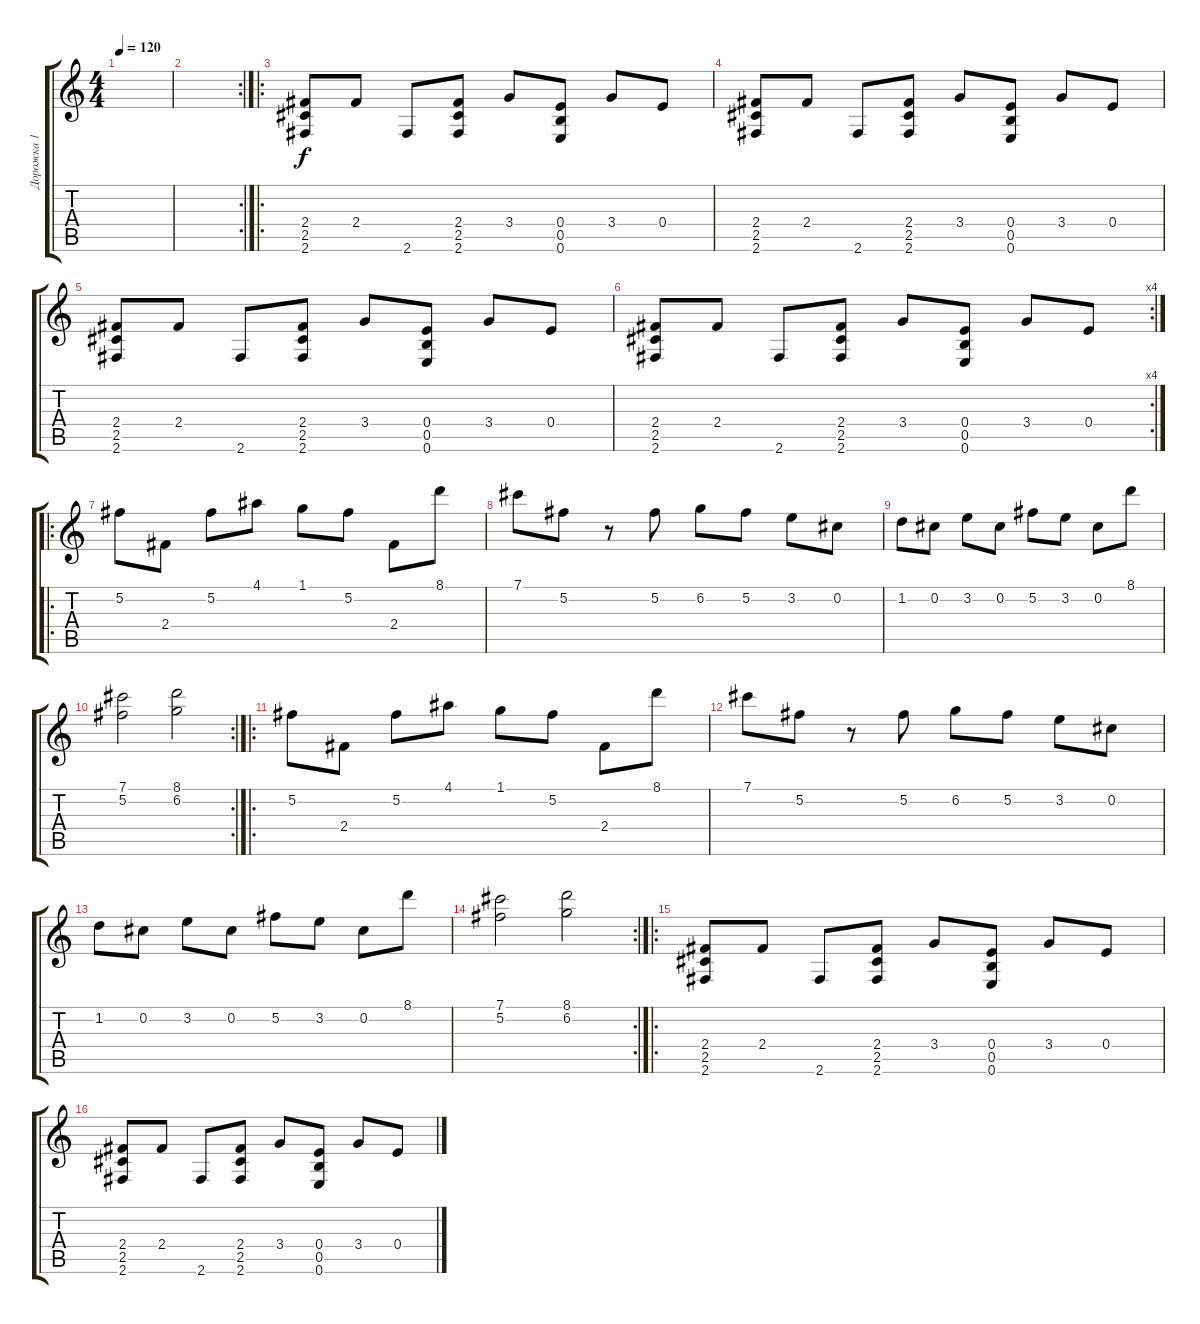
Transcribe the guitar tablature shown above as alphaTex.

\track ("Дорожка 1" "Дорожка 1") {instrument distortionguitar}
\staff {score tabs}
\tuning (Gb4 Db4 A3 E3 B2 E2) {hide}
\ts (4 4)
\tempo 120
\clef g2
\ks c
|
\rc 2
|
\ro
(2.4 2.5 2.6).8 2.4.8 2.6.8 (2.4 2.5 2.6).8 3.4.8 (0.4 0.5 0.6).8 3.4.8 0.4.8 |
(2.4 2.5 2.6).8 2.4.8 2.6.8 (2.4 2.5 2.6).8 3.4.8 (0.4 0.5 0.6).8 3.4.8 0.4.8 |
(2.4 2.5 2.6).8 2.4.8 2.6.8 (2.4 2.5 2.6).8 3.4.8 (0.4 0.5 0.6).8 3.4.8 0.4.8 |
\rc 4
(2.4 2.5 2.6).8 2.4.8 2.6.8 (2.4 2.5 2.6).8 3.4.8 (0.4 0.5 0.6).8 3.4.8 0.4.8 |
\ro
5.2.8 2.4.8 5.2.8 4.1.8 1.1.8 5.2.8 2.4.8 8.1.8 |
7.1.8 5.2.8 r.8 5.2.8 6.2.8 5.2.8 3.2.8 0.2.8 |
1.2.8 0.2.8 3.2.8 0.2.8 5.2.8 3.2.8 0.2.8 8.1.8 |
\rc 2
(7.1 5.2).2 (8.1 6.2).2 |
\ro
5.2.8 2.4.8 5.2.8 4.1.8 1.1.8 5.2.8 2.4.8 8.1.8 |
7.1.8 5.2.8 r.8 5.2.8 6.2.8 5.2.8 3.2.8 0.2.8 |
1.2.8 0.2.8 3.2.8 0.2.8 5.2.8 3.2.8 0.2.8 8.1.8 |
\rc 2
(7.1 5.2).2 (8.1 6.2).2 |
\ro
(2.4 2.5 2.6).8 2.4.8 2.6.8 (2.4 2.5 2.6).8 3.4.8 (0.4 0.5 0.6).8 3.4.8 0.4.8 |
(2.4 2.5 2.6).8 2.4.8 2.6.8 (2.4 2.5 2.6).8 3.4.8 (0.4 0.5 0.6).8 3.4.8 0.4.8
